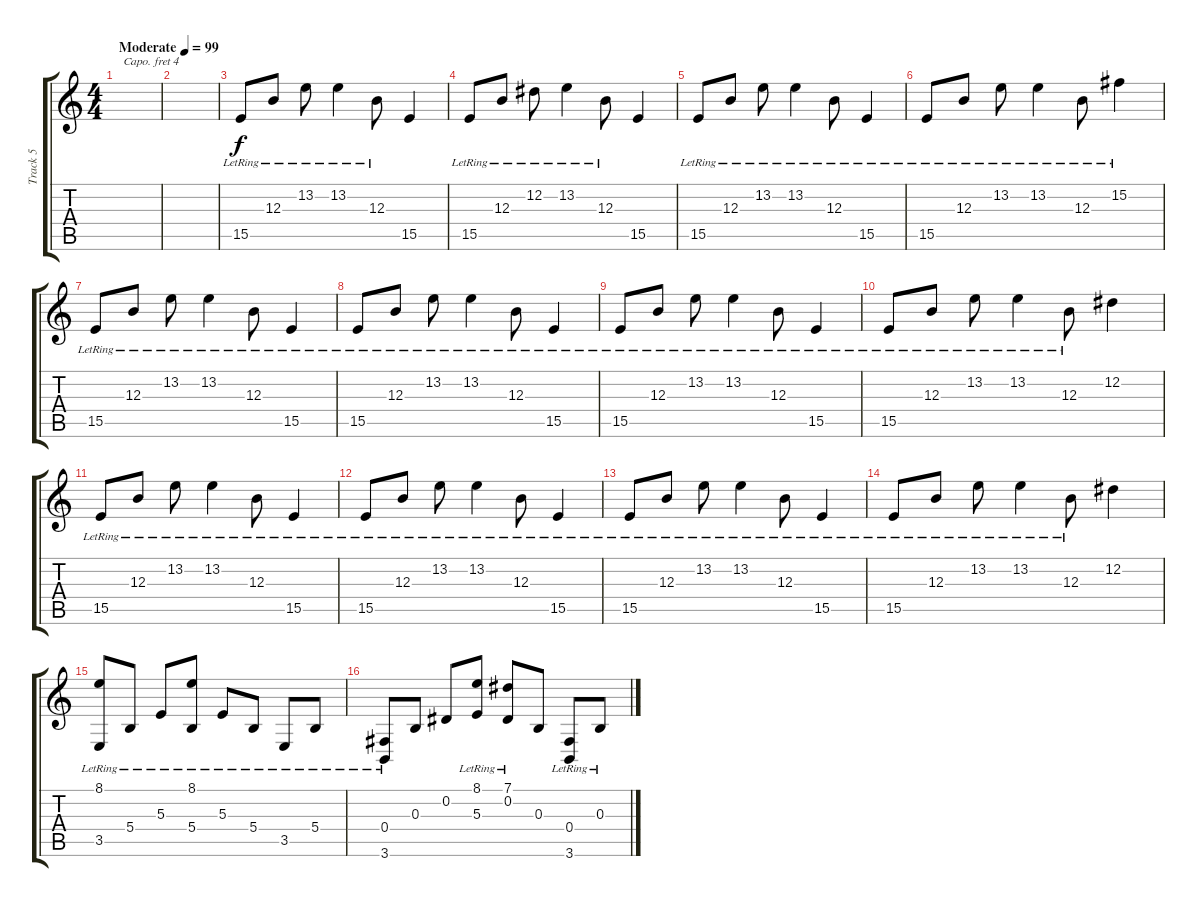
\track ("Track 5" "Track 5") {instrument electricpiano1}
\staff {score tabs}
\capo 4
\tuning (E4 B3 G3 D3 A2 E2) {hide}
\ts (4 4)
\tempo (99 "Moderate")
\clef g2
\ks c
|
|
15.5{lr}.8 12.3{lr}.8 13.2{lr}.8 13.2{lr}.4 12.3{lr}.8 15.5.4 |
15.5{lr}.8 12.3{lr}.8 12.2{lr}.8 13.2{lr}.4 12.3{lr}.8 15.5.4 |
15.5{lr}.8 12.3{lr}.8 13.2{lr}.8 13.2{lr}.4 12.3{lr}.8 15.5{lr}.4 |
15.5{lr}.8 12.3{lr}.8 13.2{lr}.8 13.2{lr}.4 12.3{lr}.8 15.2{lr}.4 |
15.5{lr}.8 12.3{lr}.8 13.2{lr}.8 13.2{lr}.4 12.3{lr}.8 15.5{lr}.4 |
15.5{lr}.8 12.3{lr}.8 13.2{lr}.8 13.2{lr}.4 12.3{lr}.8 15.5{lr}.4 |
15.5{lr}.8 12.3{lr}.8 13.2{lr}.8 13.2{lr}.4 12.3{lr}.8 15.5{lr}.4 |
15.5{lr}.8 12.3{lr}.8 13.2{lr}.8 13.2{lr}.4 12.3{lr}.8 12.2.4 |
15.5{lr}.8 12.3{lr}.8 13.2{lr}.8 13.2{lr}.4 12.3{lr}.8 15.5{lr}.4 |
15.5{lr}.8 12.3{lr}.8 13.2{lr}.8 13.2{lr}.4 12.3{lr}.8 15.5{lr}.4 |
15.5{lr}.8 12.3{lr}.8 13.2{lr}.8 13.2{lr}.4 12.3{lr}.8 15.5{lr}.4 |
15.5{lr}.8 12.3{lr}.8 13.2{lr}.8 13.2{lr}.4 12.3{lr}.8 12.2.4 |
(8.1{lr} 3.5{lr}).8 5.4{lr}.8 5.3{lr}.8 (8.1{lr} 5.4{lr}).8 5.3{lr}.8 5.4{lr}.8 3.5{lr}.8 5.4{lr}.8 |
(0.4 3.6{lr}).8 0.3.8 0.2.8 (8.1{lr} 5.3{lr}).8 (7.1{lr} 0.2{lr}).8 0.3.8 (0.4 3.6{lr}).8 0.3{lr}.8
